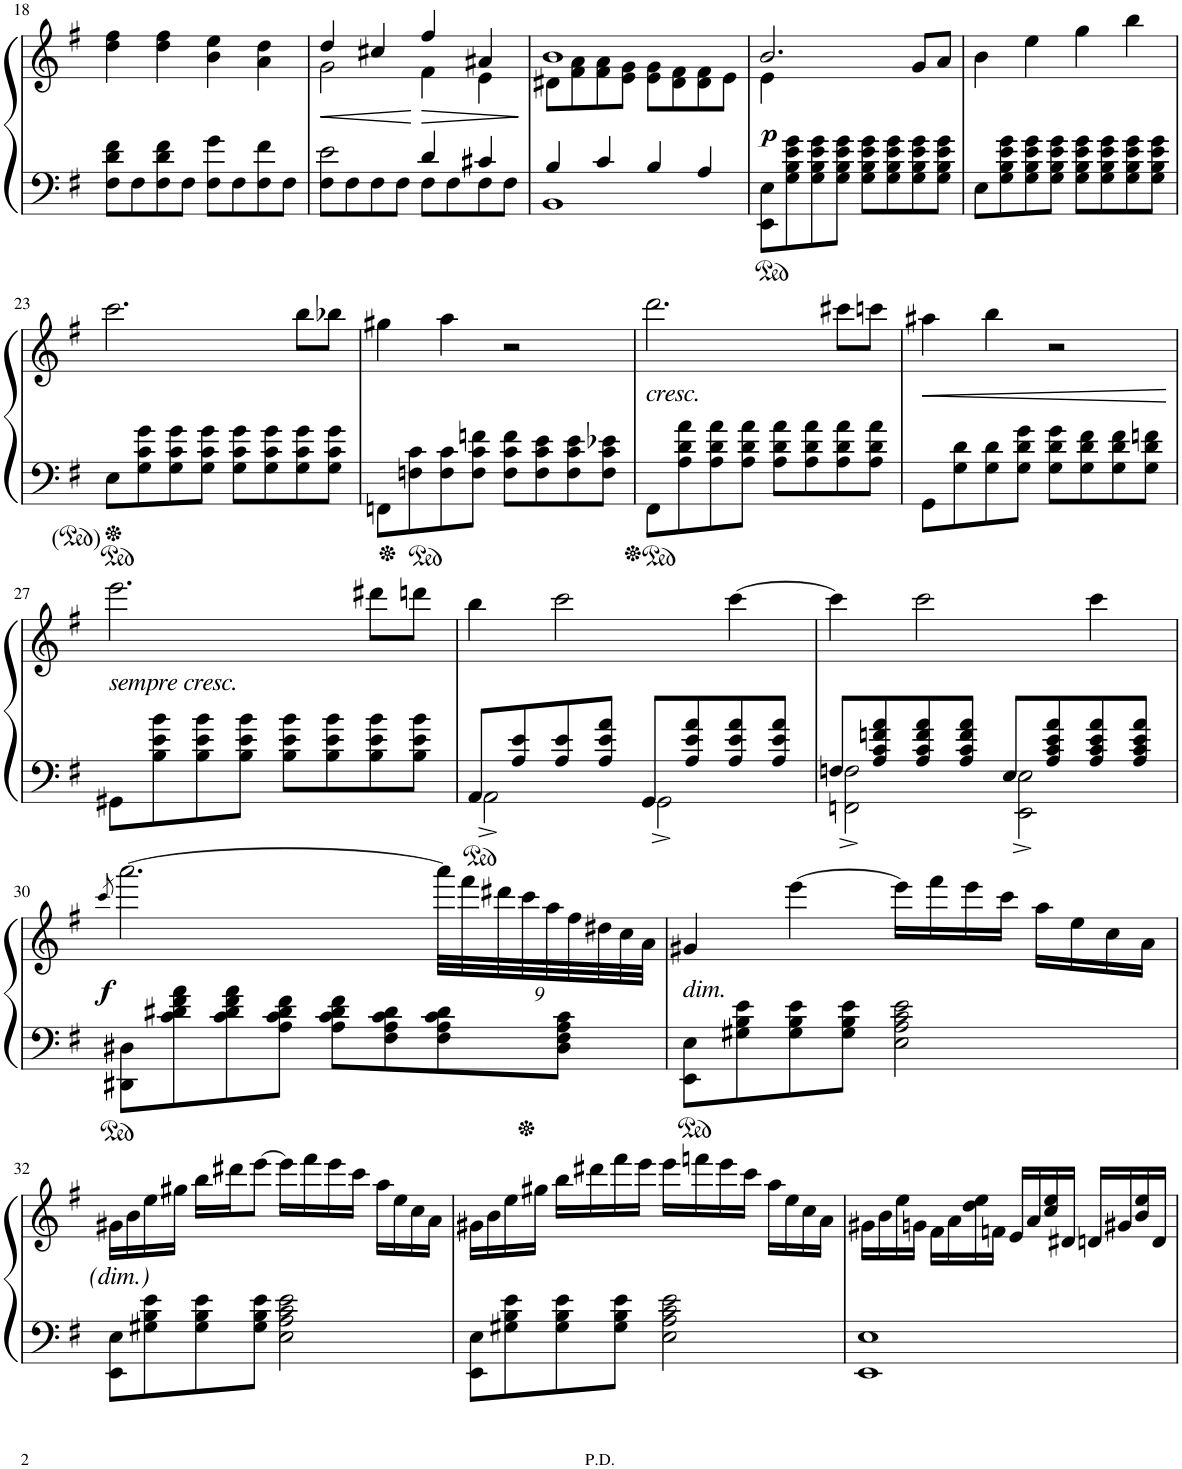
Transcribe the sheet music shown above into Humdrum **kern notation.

**kern	**kern	**dynam
*part1	*part1	*part1
*staff2	*staff1	*staff1/2
*I"Piano	*	*
*I'Pno.	*	*
!!LO:PB:g=z
*clefF4	*clefG2	*
*k[f#]	*k[f#]	*
*M4/4	*M4/4	*
*met(c)	*met(c)	*
=18	=18	=18
8F#\ 8d\ 8f#\L	4dd\ 4ff#\	.
8F#\	.	.
8F#\ 8d\ 8f#\	4dd\ 4ff#\	.
8F#\J	.	.
8F#\ 8g\L	4b\ 4ee\	.
8F#\	.	.
8F#\ 8f#\	4a\ 4dd\	.
8F#\J	.	.
=19	=19	=19
*^	*	*
!	!	!	!LO:HP:b
*	*	*^	*
8F#\L	2e\	4dd/	2g\	<
8F#\	.	.	.	.
8F#\	.	4cc#X/	.	.
8F#\J	.	.	.	.
!	!	!	!	!LO:HP:n=1:b
8F#\L	4d/	4ff#/	4f#\	[ >
8F#\	.	.	.	.
8F#\	4c#X/	4a#X/	4e\	.
8F#\J	.	.	.	.
*v	*v	*	*	*
*	*v	*v	*
.	.	]
=20	=20	=20
*^	*^	*
1BB	4B/	1b	8d#X\L	.
.	.	.	8f#\ 8a\	.
.	4c/	.	8f#\ 8a\	.
.	.	.	8e\ 8g\J	.
.	4B/	.	8e\ 8g\L	.
.	.	.	8d#\ 8f#\	.
.	4A/	.	8d#\ 8f#\	.
.	.	.	8e\J	.
*v	*v	*	*	*
=21	=21	=21	=21
!	!	!	!LO:DY:b
8EE\ 8E\L	2.b/	4e\	p
8G\ 8B\ 8e\ 8g\	.	.	.
8G\ 8B\ 8e\ 8g\	.	4ryy	.
8G\ 8B\ 8e\ 8g\J	.	.	.
8G\ 8B\ 8e\ 8g\L	.	2ryy	.
8G\ 8B\ 8e\ 8g\	.	.	.
8G\ 8B\ 8e\ 8g\	8g/L	.	.
8G\ 8B\ 8e\ 8g\J	8a/J	.	.
*	*v	*v	*
=22	=22	=22
8E\L	4b\	.
8G\ 8B\ 8e\ 8g\	.	.
8G\ 8B\ 8e\ 8g\	4ee\	.
8G\ 8B\ 8e\ 8g\J	.	.
8G\ 8B\ 8e\ 8g\L	4gg\	.
8G\ 8B\ 8e\ 8g\	.	.
8G\ 8B\ 8e\ 8g\	4bb\	.
8G\ 8B\ 8e\ 8g\J	.	.
!!LO:LB:g=z
=23	=23	=23
8E\L	2.ccc\	.
8G\ 8c\ 8g\	.	.
8G\ 8c\ 8g\	.	.
8G\ 8c\ 8g\J	.	.
8G\ 8c\ 8g\L	.	.
8G\ 8c\ 8g\	.	.
8G\ 8c\ 8g\	8bb\L	.
8G\ 8c\ 8g\J	8bb-X\J	.
=24	=24	=24
8FFn\L	4gg#X\	.
8Fn\ 8c\	.	.
8F\ 8c\	4aa\	.
8F\ 8c\ 8fn\J	.	.
8F\ 8c\ 8f\L	2r	.
8F\ 8c\ 8e\	.	.
8F\ 8c\ 8e\	.	.
8F\ 8c\ 8e-X\J	.	.
=25	=25	=25
!	!LO:TX:b:i:t=cresc.	!
8FF#\L	2.ddd\	.
8A\ 8d\ 8a\	.	.
8A\ 8d\ 8a\	.	.
8A\ 8d\ 8a\J	.	.
8A\ 8d\ 8a\L	.	.
8A\ 8d\ 8a\	.	.
8A\ 8d\ 8a\	8ccc#X\L	.
8A\ 8d\ 8a\J	8cccn\J	.
=26	=26	=26
!	!	!LO:HP:b
8GG\L	4aa#X\	<
8G\ 8d\	.	.
8G\ 8d\	4bb\	.
8G\ 8d\ 8g\J	.	.
8G\ 8d\ 8g\L	2r	.
8G\ 8d\ 8f#\	.	.
8G\ 8d\ 8f#\	.	.
8G\ 8d\ 8fn\J	.	.
.	.	[
!!LO:LB:g=z
=27	=27	=27
!	!LO:TX:b:i:t=sempre cresc.	!
8GG#X\L	2.eee\	.
8B\ 8e\ 8b\	.	.
8B\ 8e\ 8b\	.	.
8B\ 8e\ 8b\J	.	.
8B\ 8e\ 8b\L	.	.
8B\ 8e\ 8b\	.	.
8B\ 8e\ 8b\	8ddd#X\L	.
8B\ 8e\ 8b\J	8dddn\J	.
=28	=28	=28
*^	*	*
8AA/L	2AA^\	4bb\	.
8A/ 8e/	.	.	.
8A/ 8e/	.	2ccc\	.
8A/ 8e/ 8a/J	.	.	.
8GG/L	2GG^\	.	.
8A/ 8e/ 8a/	.	.	.
8A/ 8e/ 8a/	.	[4ccc\	.
8A/ 8e/ 8a/J	.	.	.
=29	=29	=29	=29
8Fn/L	2FFn\^ 2F\^	4ccc\]	.
8A/ 8c/ 8fn/ 8a/	.	.	.
8A/ 8c/ 8f/ 8a/	.	2ccc\	.
8A/ 8c/ 8f/ 8a/J	.	.	.
8E/L	2EE\^ 2E\^	.	.
8A/ 8c/ 8e/ 8a/	.	.	.
8A/ 8c/ 8e/ 8a/	.	4ccc\	.
8A/ 8c/ 8e/ 8a/J	.	.	.
*v	*v	*	*
!!LO:LB:g=z
=30	=30	=30
.	8qccc/	.
!	!	!LO:DY:b
8DD#X\ 8D#X\L	[2.aaa\	f
8c\ 8d#X\ 8f#\ 8a\	.	.
8c\ 8d#\ 8f#\ 8a\	.	.
8A\ 8c\ 8d#\ 8f#\J	.	.
8A\ 8c\ 8d#\ 8f#\L	.	.
8F#\ 8A\ 8c\ 8d#\	.	.
*	*Xbrackettup	*
8F#\ 8A\ 8c\ 8d#\	36aaa\LLL]	.
.	36fff#\	.
.	36ddd#X\	.
.	36ccc\	.
.	36aa\	.
8D#\ 8F#\ 8A\ 8c\J	.	.
.	36ff#\	.
.	36dd#X\	.
.	36cc\	.
.	36a\JJJ	.
=31	=31	=31
!	!LO:TX:b:i:t=dim.	!
8EE\ 8E\L	4g#X/	.
8G#X\ 8B\ 8e\	.	.
8G#\ 8B\ 8e\	[4eee\	.
8G#\ 8B\ 8e\J	.	.
2E\ 2A\ 2c\ 2e\	16eee\LL]	.
.	16fff#\	.
.	16eee\	.
.	16ccc\JJ	.
.	16aa\LL	.
.	16ee\	.
.	16cc\	.
.	16a\JJ	.
!!LO:LB:g=z
=32	=32	=32
8EE\ 8E\L	16g#X\LL	.
.	16b\	.
8G#X\ 8B\ 8e\	16ee\	.
.	16gg#X\JJ	.
8G#\ 8B\ 8e\	16bb\LL	.
.	16ddd#X\J	.
8G#\ 8B\ 8e\J	[8eee\J	.
2E\ 2A\ 2c\ 2e\	16eee\LL]	.
.	16fff#\	.
.	16eee\	.
.	16ccc\JJ	.
.	16aa\LL	.
.	16ee\	.
.	16cc\	.
.	16a\JJ	.
=33	=33	=33
8EE\ 8E\L	16g#X\LL	.
.	16b\	.
8G#X\ 8B\ 8e\	16ee\	.
.	16gg#X\JJ	.
8G#\ 8B\ 8e\	16bb\LL	.
.	16ddd#X\	.
8G#\ 8B\ 8e\J	16fff#\	.
.	16eee\JJ	.
2E\ 2A\ 2c\ 2e\	16eee\LL	.
.	16fffn\	.
.	16eee\	.
.	16ccc\JJ	.
.	16aa\LL	.
.	16ee\	.
.	16cc\	.
.	16a\JJ	.
=34	=34	=34
1EE 1E	16g#X\LL	.
.	16b\	.
.	16ee\	.
.	16gn\JJ	.
.	16f#\LL	.
.	16a\	.
.	16dd\ 16ee\	.
.	16fn\JJ	.
.	16e/LL	.
.	16a/	.
.	16cc/ 16ee/	.
.	16d#X/JJ	.
.	16dn/LL	.
.	16g#X/	.
.	16b/ 16ee/	.
.	16d/JJ	.
=	=	=
*-	*-	*-
